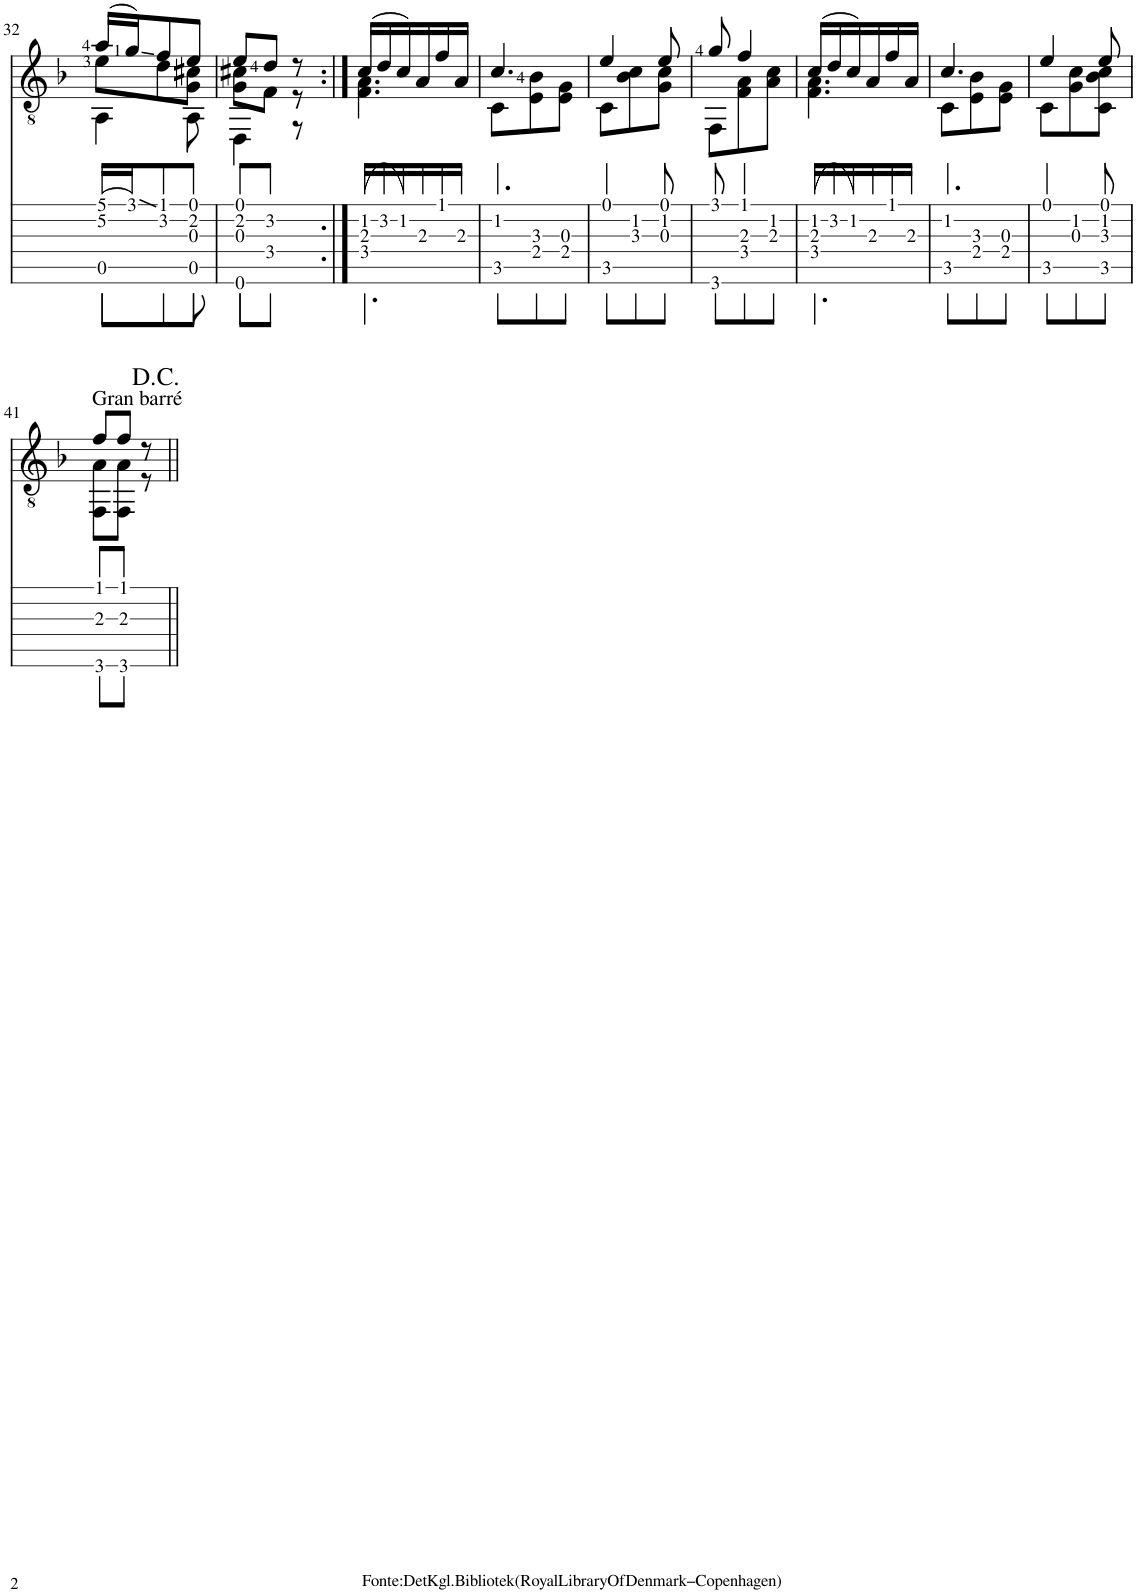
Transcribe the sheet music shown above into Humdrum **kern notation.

**kern	**kern
*part2	*part1
*staff2	*staff1
*I"Chitarra classica (Intavolatura)	*I"Guitar
!!LO:PB:g=z
*	*clefGv2
*k[b-]	*k[b-]
*M3/8	*M3/8
=32	=32
*^	*^
*	*^	*	*^
(16a/LL	8e\L	4AA\	(16a/LL	8e\L	4AA\
16g/J)	.	.	16g/J)	.	.
8f/	8d\	.	8f/	8d\	.
8e/J	8G\ 8c#X\J	8AA\	8e/J	8G\ 8c#X\J	8AA\
=33	=33	=33	=33	=33	=33
8e/L	8G\ 8c#X\L	4DD\	8e/L	8G\ 8c#X\L	4DD\
8d/J	8F\J	.	8d/J	8F\J	.
8r	8r	8r	8r	8r	8r
*	*v	*v	*	*	*
*	*	*	*v	*v
=34:|!	=34:|!	=34:|!	=34:|!
(16c/LL	4.F\ 4.A\	(16c/LL	4.F\ 4.A\
16d/	.	16d/	.
16c/)	.	16c/)	.
16A/	.	16A/	.
16f/	.	16f/	.
16A/JJ	.	16A/JJ	.
=35	=35	=35	=35
4.c/	8C\L	4.c/	8C\L
.	8E\ 8B-\	.	8E\ 8B-\
.	8E\ 8G\J	.	8E\ 8G\J
=36	=36	=36	=36
4e/	8C\L	4e/	8C\L
.	8B-\ 8c\	.	8B-\ 8c\
8e/	8G\ 8c\J	8e/	8G\ 8c\J
=37	=37	=37	=37
8g/	8FF\L	8g/	8FF\L
4f/	8F\ 8A\	4f/	8F\ 8A\
.	8A\ 8c\J	.	8A\ 8c\J
=38	=38	=38	=38
(16c/LL	4.F\ 4.A\	(16c/LL	4.F\ 4.A\
16d/	.	16d/	.
16c/)	.	16c/)	.
16A/	.	16A/	.
16f/	.	16f/	.
16A/JJ	.	16A/JJ	.
=39	=39	=39	=39
4.c/	8C\L	4.c/	8C\L
.	8E\ 8B-\	.	8E\ 8B-\
.	8E\ 8G\J	.	8E\ 8G\J
=40	=40	=40	=40
4e/	8C\L	4e/	8C\L
.	8G\ 8c\	.	8G\ 8c\
8e/	8C\ 8B-\ 8c\J	8e/	8C\ 8B-\ 8c\J
!!LO:LB:g=z	!!
=41	=41	=41	=41
!	!	!LO:TX:a:t=Gran barré	!
8f/L	8FF\ 8A\L	8f/L	8FF\ 8A\L
8f/J	8FF\ 8A\J	8f/J	8FF\ 8A\J
8r	8r	8r	8r
*v	*v	*	*
*	*v	*v
=||	=||
*-	*-
